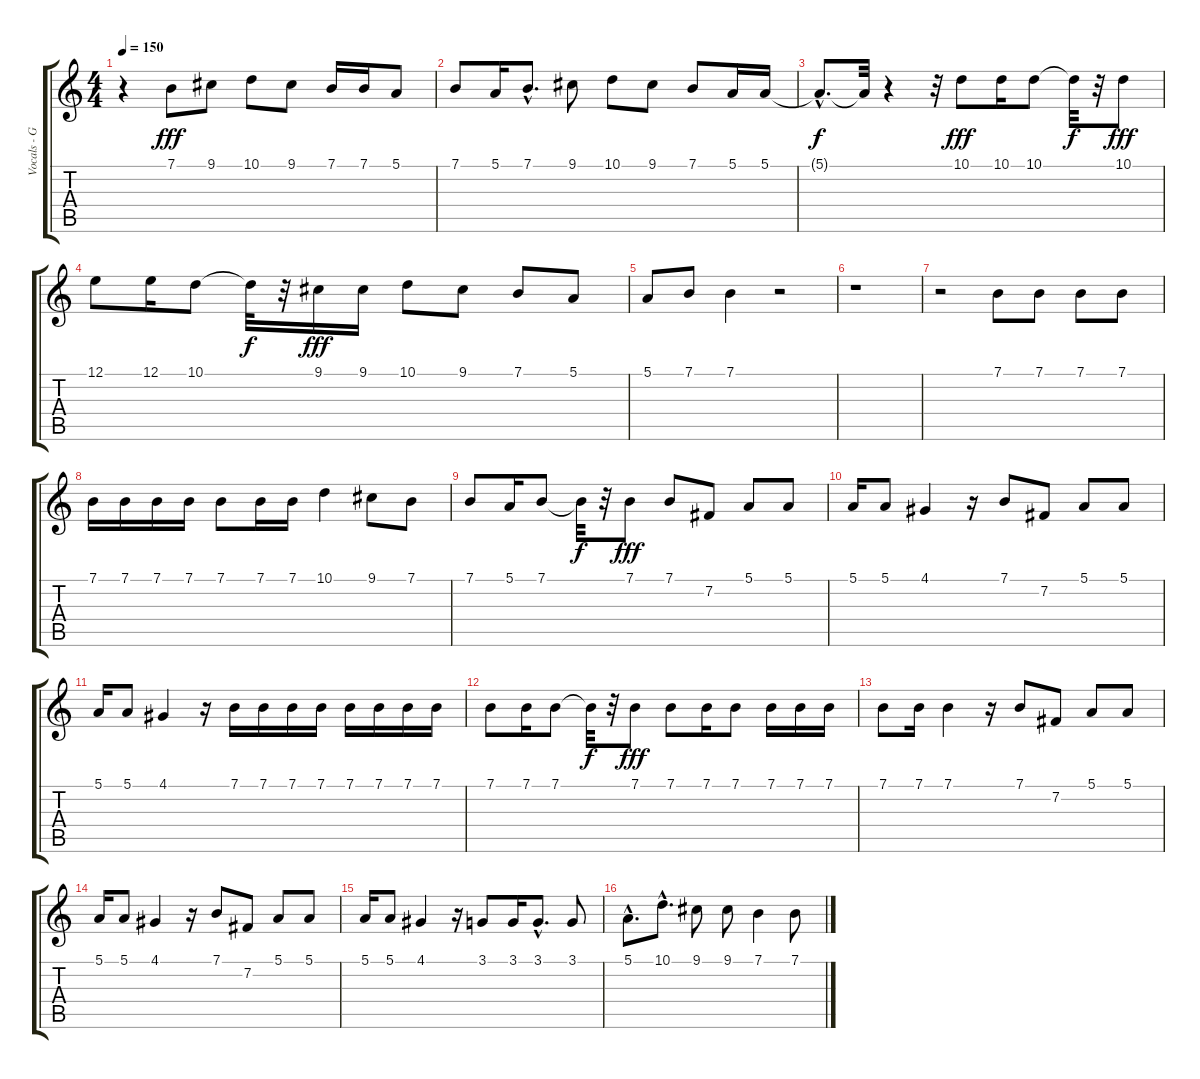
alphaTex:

\track ("Vocals - Greg Graffin" "Vocals - G") {instrument voiceoohs}
\staff {score tabs}
\tuning (E4 B3 G3 D3 A2 E2) {hide}
\ts (4 4)
\tempo 150
\clef g2
\ks c
r.4{dy f} 7.1.8{dy fff} 9.1.8 10.1.8 9.1.8 7.1.16 7.1.16 5.1.8 |
7.1.8 5.1.16 7.1{hac}.8{d} 9.1.8 10.1.8 9.1.8 7.1.8 5.1.16 5.1.16 |
5.1{hac t}.8{d dy f} 5.1{t}.32 r.4 r.32 10.1.8{dy fff} 10.1.16 10.1.8 10.1{t}.32{dy f} r.32 10.1.8{dy fff} |
12.1.8 12.1.16 10.1.8 10.1{t}.32{dy f} r.32 9.1.16{dy fff} 9.1.16 10.1.8 9.1.8 7.1.8 5.1.8 |
5.1.8 7.1.8 7.1.4 r.2 |
r.1 |
r.2 7.1.8 7.1.8 7.1.8 7.1.8 |
7.1.16 7.1.16 7.1.16 7.1.16 7.1.8 7.1.16 7.1.16 10.1.4 9.1.8 7.1.8 |
7.1.8 5.1.16 7.1.8 7.1{t}.32{dy f} r.32 7.1.8{dy fff} 7.1.8 7.2.8 5.1.8 5.1.8 |
5.1.16 5.1.8 4.1.4 r.16 7.1.8 7.2.8 5.1.8 5.1.8 |
5.1.16 5.1.8 4.1.4 r.16 7.1.16 7.1.16 7.1.16 7.1.16 7.1.16 7.1.16 7.1.16 7.1.16 |
7.1.8 7.1.16 7.1.8 7.1{t}.32{dy f} r.32 7.1.8{dy fff} 7.1.8 7.1.16 7.1.8 7.1.16 7.1.16 7.1.16 |
7.1.8 7.1.16 7.1.4 r.16 7.1.8 7.2.8 5.1.8 5.1.8 |
5.1.16 5.1.8 4.1.4 r.16 7.1.8 7.2.8 5.1.8 5.1.8 |
5.1.16 5.1.8 4.1.4 r.16 3.1.8 3.1.16 3.1{hac}.8{d} 3.1.8 |
5.1{hac}.8{d} 10.1{hac}.8{d} 9.1.8 9.1.8 7.1.4 7.1.8
